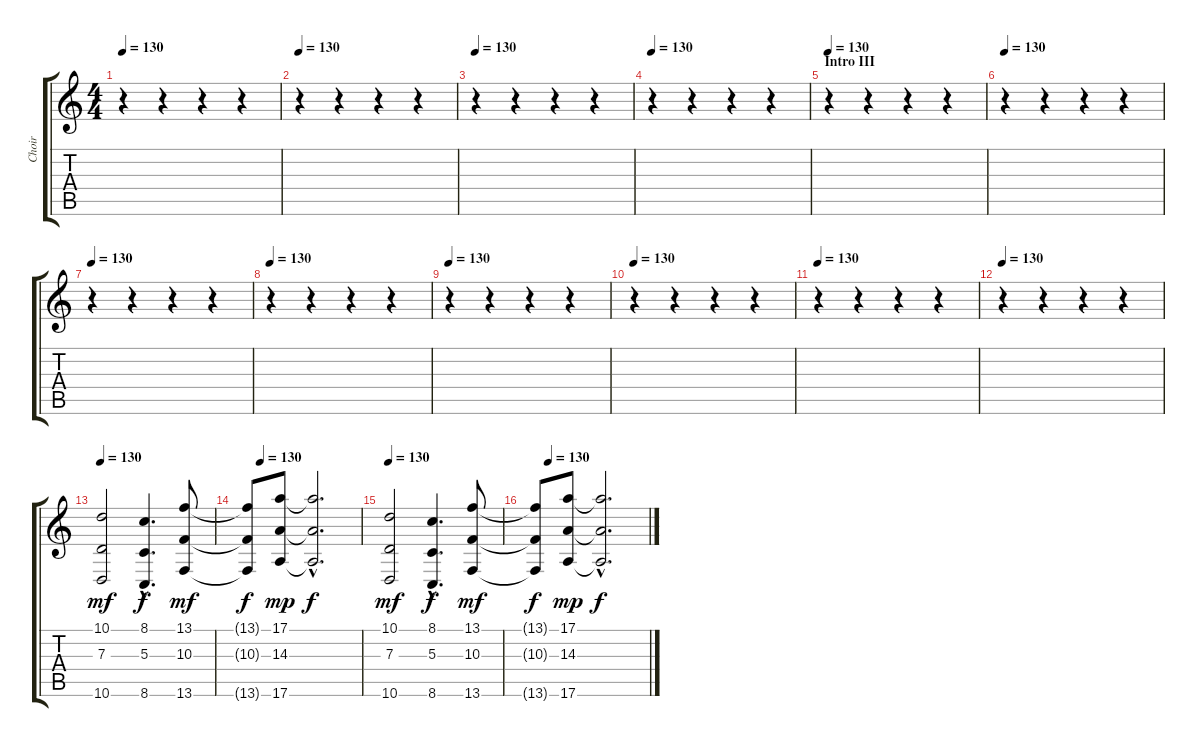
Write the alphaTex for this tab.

\track ("Choir" "Choir") {instrument choiraahs}
\staff {score tabs}
\tuning (E4 B3 G3 D3 A2 E2) {hide}
\ts (4 4)
\tempo 130
\clef g2
\ks c
r.4{dy f} r.4 r.4 r.4 |
\tempo 130
r.4 r.4 r.4 r.4 |
\tempo 130
r.4 r.4 r.4 r.4 |
\tempo 130
r.4 r.4 r.4 r.4 |
\section ("" "Intro III")
\tempo 130
r.4 r.4 r.4 r.4 |
\tempo 130
r.4 r.4 r.4 r.4 |
\tempo 130
r.4 r.4 r.4 r.4 |
\tempo 130
r.4 r.4 r.4 r.4 |
\tempo 130
r.4 r.4 r.4 r.4 |
\tempo 130
r.4 r.4 r.4 r.4 |
\tempo 130
r.4 r.4 r.4 r.4 |
\tempo 130
r.4 r.4 r.4 r.4 |
\section ("" "")
\tempo 130
(10.1 7.3 10.6).2{dy mf instrument synthstrings2} (8.1{hac} 5.3{hac} 8.6{hac}).4{d dy f} (13.1 10.3 13.6).8{dy mf} |
\tempo (130 0.125)
(13.1{t} 10.3{t} 13.6{t}).8{dy f} (17.1 14.3 17.6).8{dy mp} (17.1{hac t} 14.3{hac t} 17.6{hac t}).2{d dy f} |
\tempo 130
(10.1 7.3 10.6).2{dy mf instrument synthstrings2} (8.1{hac} 5.3{hac} 8.6{hac}).4{d dy f} (13.1 10.3 13.6).8{dy mf} |
\tempo (130 0.125)
(13.1{t} 10.3{t} 13.6{t}).8{dy f} (17.1 14.3 17.6).8{dy mp} (17.1{hac t} 14.3{hac t} 17.6{hac t}).2{d dy f}
